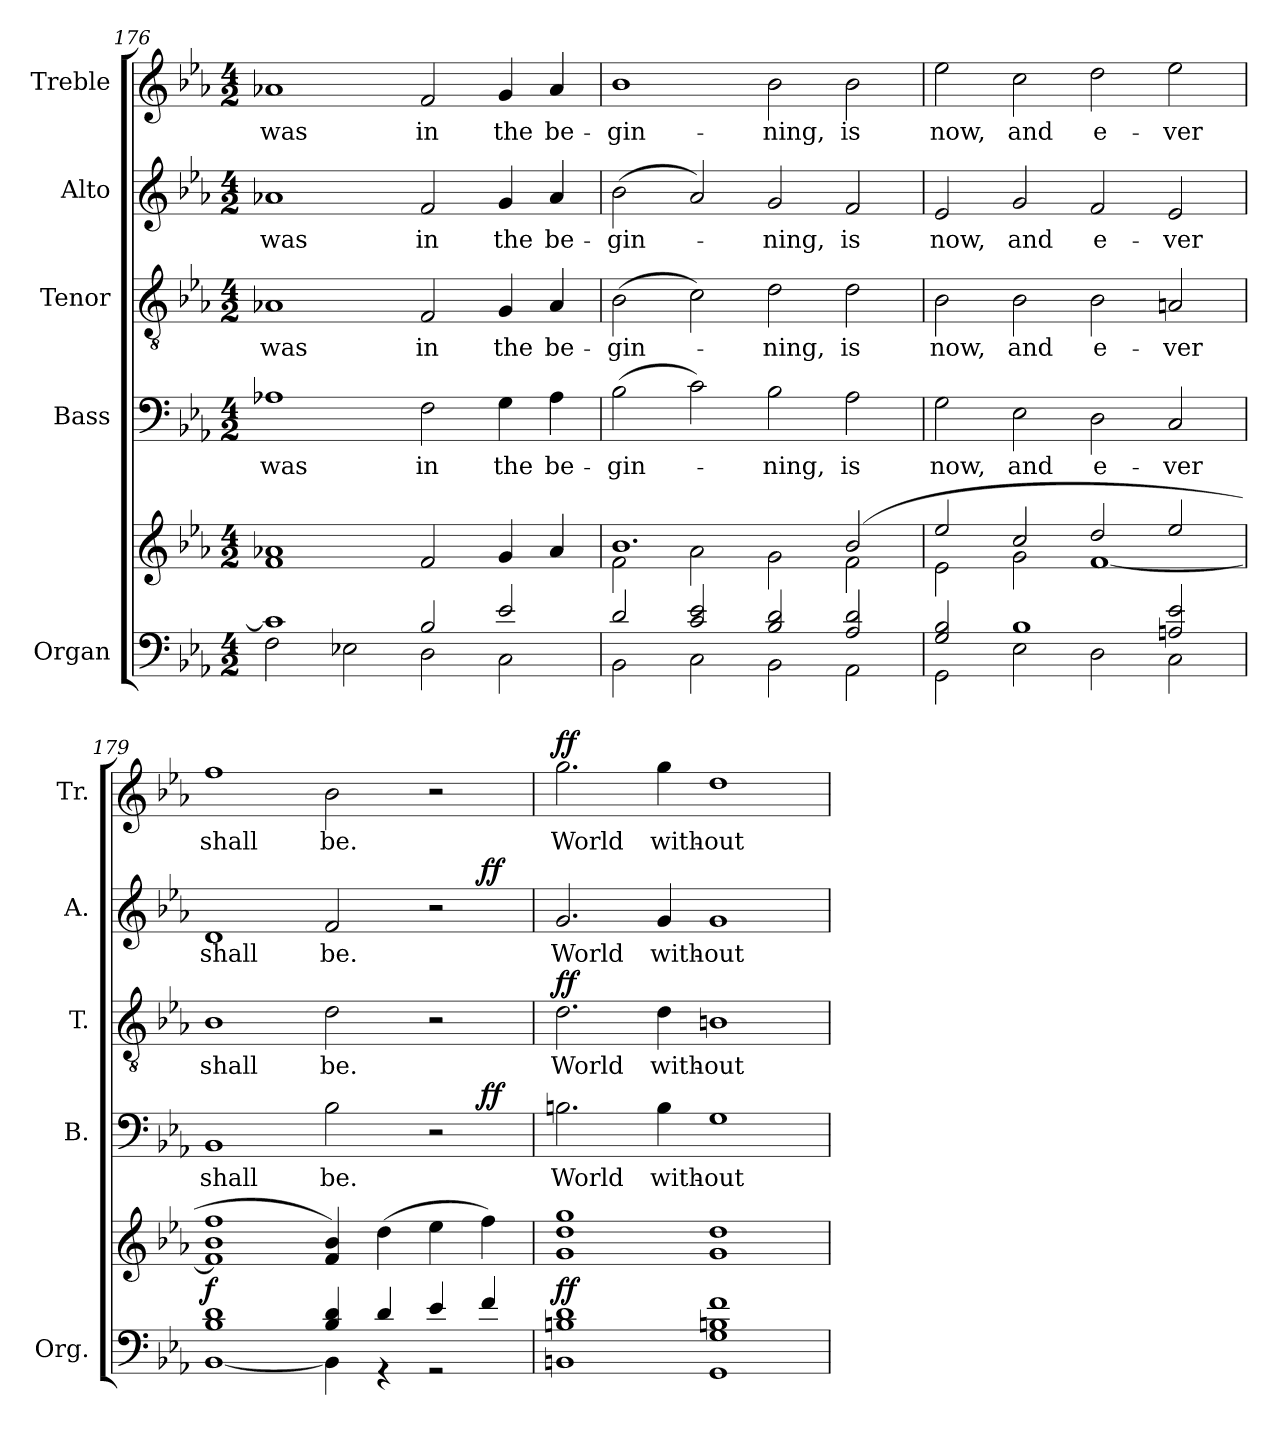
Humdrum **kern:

**kern	**kern	**dynam	**kern	**text	**dynam	**kern	**text	**dynam	**kern	**text	**dynam	**kern	**text	**dynam
*part5	*part5	*part5	*part4	*part4	*part4	*part3	*part3	*part3	*part2	*part2	*part2	*part1	*part1	*part1
*staff6	*staff5	*staff5/6	*staff4	*staff4	*staff4	*staff3	*staff3	*staff3	*staff2	*staff2	*staff2	*staff1	*staff1	*staff1
*I"Organ	*	*	*I"Bass	*	*	*I"Tenor	*	*	*I"Alto	*	*	*I"Treble	*	*
*I'Org.	*	*	*I'B.	*	*	*I'T.	*	*	*I'A.	*	*	*I'Tr.	*	*
*clefF4	*clefG2	*	*clefF4	*	*	*clefGv2	*	*	*clefG2	*	*	*clefG2	*	*
*	*	*	*	*	*	*ITrd7c12	*	*	*	*	*	*	*	*
*k[b-e-a-]	*k[b-e-a-]	*	*k[b-e-a-]	*	*	*k[b-e-a-]	*	*	*k[b-e-a-]	*	*	*k[b-e-a-]	*	*
*E-:	*E-:	*	*E-:	*	*	*E-:	*	*	*E-:	*	*	*E-:	*	*
*M4/2	*M4/2	*	*M4/2	*	*	*M4/2	*	*	*M4/2	*	*	*M4/2	*	*
=176	=176	=176	=176	=176	=176	=176	=176	=176	=176	=176	=176	=176	=176	=176
*^	*	*	*	*	*	*	*	*	*	*	*	*	*	*
!	!	!	!	!	!LO:LY:b:color=#000000	!	!	!	!	!	!	!	!	!	!
!	!	!	!	!	!	!	!	!LO:LY:b:color=#000000	!	!	!	!	!	!	!
!	!	!	!	!	!	!	!	!	!	!	!LO:LY:b:color=#000000	!	!	!	!
!	!	!	!	!	!	!	!	!	!	!	!	!	!	!LO:LY:b:color=#000000	!
1ci]	2Fi\	1fi 1a-Xi	.	1A-Xi	was	.	1AA-Xi	was	.	1a-Xi	was	.	1a-Xi	was	.
.	2E-Xi\	.	.	.	.	.	.	.	.	.	.	.	.	.	.
!	!	!	!	!	!LO:LY:b:color=#000000	!	!	!	!	!	!	!	!	!	!
!	!	!	!	!	!	!	!	!LO:LY:b:color=#000000	!	!	!	!	!	!	!
!	!	!	!	!	!	!	!	!	!	!	!LO:LY:b:color=#000000	!	!	!	!
!	!	!	!	!	!	!	!	!	!	!	!	!	!	!LO:LY:b:color=#000000	!
2B-i/	2Di\	2fi/	.	2Fi\	in	.	2FFi/	in	.	2fi/	in	.	2fi/	in	.
!	!	!	!	!	!LO:LY:b:color=#000000	!	!	!	!	!	!	!	!	!	!
!	!	!	!	!	!	!	!	!LO:LY:b:color=#000000	!	!	!	!	!	!	!
!	!	!	!	!	!	!	!	!	!	!	!LO:LY:b:color=#000000	!	!	!	!
!	!	!	!	!	!	!	!	!	!	!	!	!	!	!LO:LY:b:color=#000000	!
2e-i/	2Ci\	4gi/	.	4Gi\	the	.	4GGi/	the	.	4gi/	the	.	4gi/	the	.
!	!	!	!	!	!LO:LY:b:color=#000000	!	!	!	!	!	!	!	!	!	!
!	!	!	!	!	!	!	!	!LO:LY:b:color=#000000	!	!	!	!	!	!	!
!	!	!	!	!	!	!	!	!	!	!	!LO:LY:b:color=#000000	!	!	!	!
!	!	!	!	!	!	!	!	!	!	!	!	!	!	!LO:LY:b:color=#000000	!
.	.	4a-i/	.	4A-i\	be-	.	4AA-i/	be-	.	4a-i/	be-	.	4a-i/	be-	.
!!LO:LB:g=z
=177	=177	=177	=177	=177	=177	=177	=177	=177	=177	=177	=177	=177	=177	=177	=177
*	*	*^	*	*	*	*	*	*	*	*	*	*	*	*	*
!	!	!	!	!	!	!LO:LY:b:color=#000000	!	!	!	!	!	!	!	!	!	!
!	!	!	!	!	!	!	!	!	!LO:LY:b:color=#000000	!	!	!	!	!	!	!
!	!	!	!	!	!	!	!	!	!	!	!	!LO:LY:b:color=#000000	!	!	!	!
!	!	!	!	!	!	!	!	!	!	!	!	!	!	!	!LO:LY:b:color=#000000	!
2di/	2BB-i\	1.b-i	2fi\	.	(2B-i\	-gin-	.	(2BB-i\	-gin-	.	(2b-i\	-gin-	.	1b-i	-gin-	.
2ci/ 2e-i	2Ci\	.	2a-i\	.	2ci\)	.	.	2Ci\)	.	.	2a-i/)	.	.	.	.	.
!	!	!	!	!	!	!LO:LY:b:color=#000000	!	!	!	!	!	!	!	!	!	!
!	!	!	!	!	!	!	!	!	!LO:LY:b:color=#000000	!	!	!	!	!	!	!
!	!	!	!	!	!	!	!	!	!	!	!	!LO:LY:b:color=#000000	!	!	!	!
!	!	!	!	!	!	!	!	!	!	!	!	!	!	!	!LO:LY:b:color=#000000	!
2B-i/ 2di	2BB-i\	.	2gi\	.	2B-i\	-ning,	.	2Di\	-ning,	.	2gi/	-ning,	.	2b-i\	-ning,	.
!	!	!	!	!	!	!LO:LY:b:color=#000000	!	!	!	!	!	!	!	!	!	!
!	!	!	!	!	!	!	!	!	!LO:LY:b:color=#000000	!	!	!	!	!	!	!
!	!	!	!	!	!	!	!	!	!	!	!	!LO:LY:b:color=#000000	!	!	!	!
!	!	!	!	!	!	!	!	!	!	!	!	!	!	!	!LO:LY:b:color=#000000	!
2A-i/ 2di	2AA-i\	(2b-i/	2fi\	.	2A-i\	is	.	2Di\	is	.	2fi/	is	.	2b-i\	is	.
=178	=178	=178	=178	=178	=178	=178	=178	=178	=178	=178	=178	=178	=178	=178	=178	=178
!	!	!	!	!	!	!LO:LY:b:color=#000000	!	!	!	!	!	!	!	!	!	!
!	!	!	!	!	!	!	!	!	!LO:LY:b:color=#000000	!	!	!	!	!	!	!
!	!	!	!	!	!	!	!	!	!	!	!	!LO:LY:b:color=#000000	!	!	!	!
!	!	!	!	!	!	!	!	!	!	!	!	!	!	!	!LO:LY:b:color=#000000	!
2Gi/ 2B-i	2GGi\	2ee-i/	2e-i\	.	2Gi\	now,	.	2BB-i\	now,	.	2e-i/	now,	.	2ee-i\	now,	.
!	!	!	!	!	!	!LO:LY:b:color=#000000	!	!	!	!	!	!	!	!	!	!
!	!	!	!	!	!	!	!	!	!LO:LY:b:color=#000000	!	!	!	!	!	!	!
!	!	!	!	!	!	!	!	!	!	!	!	!LO:LY:b:color=#000000	!	!	!	!
!	!	!	!	!	!	!	!	!	!	!	!	!	!	!	!LO:LY:b:color=#000000	!
1B-i	2E-i\	2cci/	2gi\	.	2E-i\	and	.	2BB-i\	and	.	2gi/	and	.	2cci\	and	.
!	!	!	!	!	!	!LO:LY:b:color=#000000	!	!	!	!	!	!	!	!	!	!
!	!	!	!	!	!	!	!	!	!LO:LY:b:color=#000000	!	!	!	!	!	!	!
!	!	!	!	!	!	!	!	!	!	!	!	!LO:LY:b:color=#000000	!	!	!	!
!	!	!	!	!	!	!	!	!	!	!	!	!	!	!	!LO:LY:b:color=#000000	!
.	2Di\	2ddi/	[1fi	.	2Di\	e-	.	2BB-i\	e-	.	2fi/	e-	.	2ddi\	e-	.
!	!	!	!	!	!	!LO:LY:b:color=#000000	!	!	!	!	!	!	!	!	!	!
!	!	!	!	!	!	!	!	!	!LO:LY:b:color=#000000	!	!	!	!	!	!	!
!	!	!	!	!	!	!	!	!	!	!	!	!LO:LY:b:color=#000000	!	!	!	!
!	!	!	!	!	!	!	!	!	!	!	!	!	!	!	!LO:LY:b:color=#000000	!
2Ani/ 2e-i	2Ci\	2ee-i/	.	.	2Ci/	-ver	.	2AAni/	-ver	.	2e-i/	-ver	.	2ee-i\	-ver	.
=179	=179	=179	=179	=179	=179	=179	=179	=179	=179	=179	=179	=179	=179	=179	=179	=179
!	!	!	!	!	!	!LO:LY:b:color=#000000	!	!	!	!	!	!	!	!	!	!
!	!	!	!	!	!	!	!	!	!LO:LY:b:color=#000000	!	!	!	!	!	!	!
!	!	!	!	!	!	!	!	!	!	!	!	!LO:LY:b:color=#000000	!	!	!	!
!	!	!	!	!	!	!	!	!	!	!	!	!	!	!	!LO:LY:b:color=#000000	!
*	*	*	*	*	*^	*	*	*	*	*	*^	*	*	*	*	*
1B-i 1di	[1BB-i	1b-i 1ffi	1fi]	f	1BB-i	1..ryy	shall	.	1BB-i	shall	.	1di	1..ryy	shall	.	1ffi	shall	.
!	!	!	!	!	!	!	!LO:LY:b:color=#000000	!	!	!	!	!	!	!	!	!	!	!
!	!	!	!	!	!	!	!	!	!	!LO:LY:b:color=#000000	!	!	!	!	!	!	!	!
!	!	!	!	!	!	!	!	!	!	!	!	!	!	!LO:LY:b:color=#000000	!	!	!	!
!	!	!	!	!	!	!	!	!	!	!	!	!	!	!	!	!	!LO:LY:b:color=#000000	!
4B-i/ 4di	4BB-i\]	4fi/ 4b-i)	1ryy	.	2B-i\	.	be.	.	2Di\	be.	.	2fi/	.	be.	.	2b-i\	be.	.
4di/	4r	(4ddi\	.	.	.	.	.	.	.	.	.	.	.	.	.	.	.	.
4e-i/	2r	4ee-i\	.	.	2r	.	.	.	2r	.	.	2r	.	.	.	2r	.	.
4fi/	.	4ffi\)	.	.	.	4ryy	.	ff	.	.	.	.	4ryy	.	ff	.	.	.
*v	*v	*	*	*	*v	*v	*	*	*	*	*	*v	*v	*	*	*	*	*
*	*v	*v	*	*	*	*	*	*	*	*	*	*	*	*	*
=180	=180	=180	=180	=180	=180	=180	=180	=180	=180	=180	=180	=180	=180	=180
*	*	*	*^	*	*	*	*	*	*^	*	*	*	*	*
!	!	!	!	!	!LO:LY:b:color=#000000	!	!	!	!	!	!	!	!	!	!	!
*	*	*	*v	*v	*	*	*	*	*	*v	*v	*	*	*	*	*
*	*	*	*^	*	*	*	*	*	*^	*	*	*	*	*
!	!	!	!	!	!	!	!	!LO:LY:b:color=#000000	!	!	!	!	!	!	!	!
*	*	*	*v	*v	*	*	*	*	*	*v	*v	*	*	*	*	*
*	*	*	*^	*	*	*	*	*	*^	*	*	*	*	*
!	!	!	!	!	!	!	!	!	!	!	!	!LO:LY:b:color=#000000	!	!	!	!
*	*	*	*v	*v	*	*	*	*	*	*v	*v	*	*	*	*	*
*	*	*	*^	*	*	*	*	*	*^	*	*	*	*	*
!	!	!	!	!	!	!	!	!	!	!	!	!	!	!	!LO:LY:b:color=#000000	!
*	*	*	*v	*v	*	*	*	*	*	*v	*v	*	*	*	*	*
1BBni 1Bni 1di	1gi 1ddi 1ggi	ff	2.Bni\	World	.	2.Di\	World	ff	2.gi/	World	.	2.ggi\	World	ff
!	!	!	!	!LO:LY:b:color=#000000	!	!	!	!	!	!	!	!	!	!
!	!	!	!	!	!	!	!LO:LY:b:color=#000000	!	!	!	!	!	!	!
!	!	!	!	!	!	!	!	!	!	!LO:LY:b:color=#000000	!	!	!	!
!	!	!	!	!	!	!	!	!	!	!	!	!	!LO:LY:b:color=#000000	!
.	.	.	4Bi\	with-	.	4Di\	with-	.	4gi/	with-	.	4ggi\	with-	.
!	!	!	!	!LO:LY:b:color=#000000	!	!	!	!	!	!	!	!	!	!
!	!	!	!	!	!	!	!LO:LY:b:color=#000000	!	!	!	!	!	!	!
!	!	!	!	!	!	!	!	!	!	!LO:LY:b:color=#000000	!	!	!	!
!	!	!	!	!	!	!	!	!	!	!	!	!	!LO:LY:b:color=#000000	!
1GGi 1Gi 1Bni 1fi	1gi 1ddi	.	1Gi	-out	.	1BBni	-out	.	1gi	-out	.	1ddi	-out	.
=	=	=	=	=	=	=	=	=	=	=	=	=	=	=
*-	*-	*-	*-	*-	*-	*-	*-	*-	*-	*-	*-	*-	*-	*-
